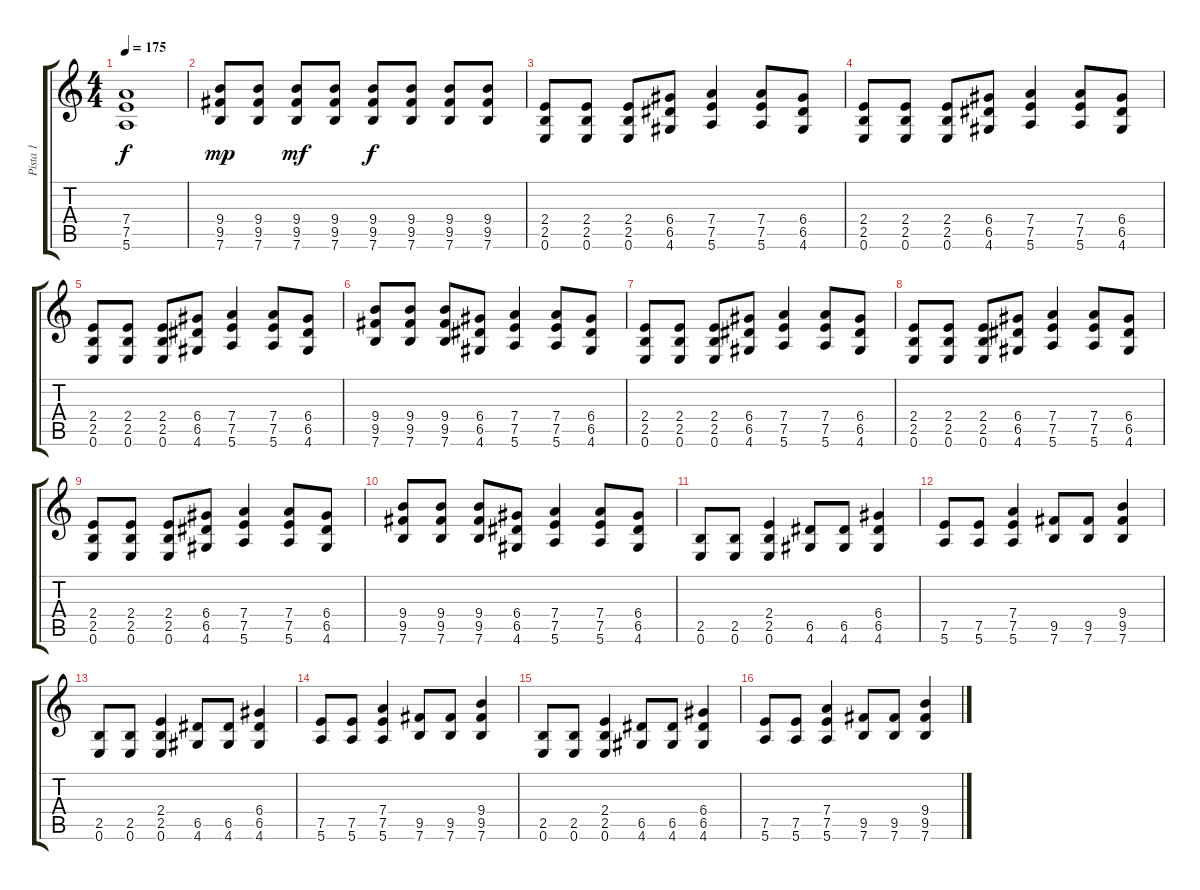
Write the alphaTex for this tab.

\track ("Pista 1" "Pista 1") {instrument distortionguitar}
\staff {score tabs}
\tuning (E4 B3 G3 D3 A2 E2) {hide}
\ts (4 4)
\tempo 175
\clef g2
\ks c
(7.4 7.5 5.6).1{dy f} |
(9.4 9.5 7.6).8{dy mp} (9.4 9.5 7.6).8 (9.4 9.5 7.6).8{dy mf} (9.4 9.5 7.6).8 (9.4 9.5 7.6).8{dy f} (9.4 9.5 7.6).8 (9.4 9.5 7.6).8 (9.4 9.5 7.6).8 |
(2.4 2.5 0.6).8 (2.4 2.5 0.6).8 (2.4 2.5 0.6).8 (6.4 6.5 4.6).8 (7.4 7.5 5.6).4 (7.4 7.5 5.6).8 (6.4 6.5 4.6).8 |
(2.4 2.5 0.6).8 (2.4 2.5 0.6).8 (2.4 2.5 0.6).8 (6.4 6.5 4.6).8 (7.4 7.5 5.6).4 (7.4 7.5 5.6).8 (6.4 6.5 4.6).8 |
(2.4 2.5 0.6).8 (2.4 2.5 0.6).8 (2.4 2.5 0.6).8 (6.4 6.5 4.6).8 (7.4 7.5 5.6).4 (7.4 7.5 5.6).8 (6.4 6.5 4.6).8 |
(9.4 9.5 7.6).8 (9.4 9.5 7.6).8 (9.4 9.5 7.6).8 (6.4 6.5 4.6).8 (7.4 7.5 5.6).4 (7.4 7.5 5.6).8 (6.4 6.5 4.6).8 |
(2.4 2.5 0.6).8 (2.4 2.5 0.6).8 (2.4 2.5 0.6).8 (6.4 6.5 4.6).8 (7.4 7.5 5.6).4 (7.4 7.5 5.6).8 (6.4 6.5 4.6).8 |
(2.4 2.5 0.6).8 (2.4 2.5 0.6).8 (2.4 2.5 0.6).8 (6.4 6.5 4.6).8 (7.4 7.5 5.6).4 (7.4 7.5 5.6).8 (6.4 6.5 4.6).8 |
(2.4 2.5 0.6).8 (2.4 2.5 0.6).8 (2.4 2.5 0.6).8 (6.4 6.5 4.6).8 (7.4 7.5 5.6).4 (7.4 7.5 5.6).8 (6.4 6.5 4.6).8 |
(9.4 9.5 7.6).8 (9.4 9.5 7.6).8 (9.4 9.5 7.6).8 (6.4 6.5 4.6).8 (7.4 7.5 5.6).4 (7.4 7.5 5.6).8 (6.4 6.5 4.6).8 |
(2.5 0.6).8 (2.5 0.6).8 (2.4 2.5 0.6).4 (6.5 4.6).8 (6.5 4.6).8 (6.4 6.5 4.6).4 |
(7.5 5.6).8 (7.5 5.6).8 (7.4 7.5 5.6).4 (9.5 7.6).8 (9.5 7.6).8 (9.4 9.5 7.6).4 |
(2.5 0.6).8 (2.5 0.6).8 (2.4 2.5 0.6).4 (6.5 4.6).8 (6.5 4.6).8 (6.4 6.5 4.6).4 |
(7.5 5.6).8 (7.5 5.6).8 (7.4 7.5 5.6).4 (9.5 7.6).8 (9.5 7.6).8 (9.4 9.5 7.6).4 |
(2.5 0.6).8 (2.5 0.6).8 (2.4 2.5 0.6).4 (6.5 4.6).8 (6.5 4.6).8 (6.4 6.5 4.6).4 |
(7.5 5.6).8 (7.5 5.6).8 (7.4 7.5 5.6).4 (9.5 7.6).8 (9.5 7.6).8 (9.4 9.5 7.6).4
